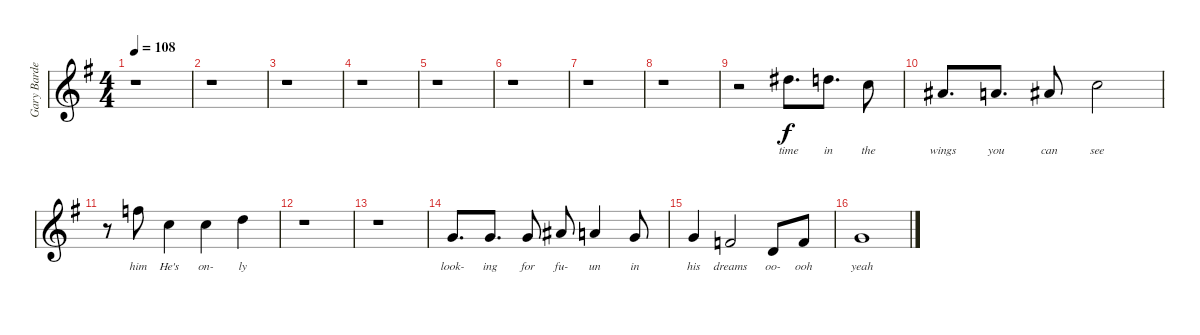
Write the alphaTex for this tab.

\track ("Gary Barden Vocals" "Gary Barde") {instrument lead5charang}
\staff {score}
\tuning (E4 B3 G3 D3 A2 E2) {hide}
\ts (4 4)
\tempo 108
\clef g2
\ks g
r.1{dy f} |
r.1 |
r.1 |
r.1 |
r.1 |
r.1 |
r.1 |
r.1 |
r.2 11.1.8{d lyrics (0 "time") lyrics (1 "") lyrics (2 "") lyrics (3 "") lyrics (4 "")} 10.1.8{d lyrics (0 "in") lyrics (1 "") lyrics (2 "") lyrics (3 "") lyrics (4 "")} 8.1.8{lyrics (0 "the") lyrics (1 "") lyrics (2 "") lyrics (3 "") lyrics (4 "")} |
11.2.8{d lyrics (0 "wings") lyrics (1 "") lyrics (2 "") lyrics (3 "") lyrics (4 "")} 10.2.8{d lyrics (0 "you") lyrics (1 "") lyrics (2 "") lyrics (3 "") lyrics (4 "")} 11.2.8{lyrics (0 "can") lyrics (1 "") lyrics (2 "") lyrics (3 "") lyrics (4 "")} 8.1.2{lyrics (0 "see") lyrics (1 "") lyrics (2 "") lyrics (3 "") lyrics (4 "")} |
r.8 13.1.8{lyrics (0 "him") lyrics (1 "") lyrics (2 "") lyrics (3 "") lyrics (4 "")} 8.1.4{lyrics (0 "He's") lyrics (1 "") lyrics (2 "") lyrics (3 "") lyrics (4 "")} 8.1.4{lyrics (0 "on-") lyrics (1 "") lyrics (2 "") lyrics (3 "") lyrics (4 "")} 10.1.4{lyrics (0 "ly") lyrics (1 "") lyrics (2 "") lyrics (3 "") lyrics (4 "")} |
r.1 |
r.1 |
3.1.8{d lyrics (0 "look-") lyrics (1 "") lyrics (2 "") lyrics (3 "") lyrics (4 "")} 3.1.8{d lyrics (0 "ing") lyrics (1 "") lyrics (2 "") lyrics (3 "") lyrics (4 "")} 3.1.8{lyrics (0 "for") lyrics (1 "") lyrics (2 "") lyrics (3 "") lyrics (4 "")} 6.1.8{lyrics (0 "fu-") lyrics (1 "") lyrics (2 "") lyrics (3 "") lyrics (4 "")} 5.1.4{lyrics (0 "un") lyrics (1 "") lyrics (2 "") lyrics (3 "") lyrics (4 "")} 3.1.8{lyrics (0 "in") lyrics (1 "") lyrics (2 "") lyrics (3 "") lyrics (4 "")} |
3.1.4{lyrics (0 "his") lyrics (1 "") lyrics (2 "") lyrics (3 "") lyrics (4 "")} 6.2.2{lyrics (0 "dreams") lyrics (1 "") lyrics (2 "") lyrics (3 "") lyrics (4 "")} 3.2.8{lyrics (0 "oo-") lyrics (1 "") lyrics (2 "") lyrics (3 "") lyrics (4 "")} 6.2.8{lyrics (0 "ooh") lyrics (1 "") lyrics (2 "") lyrics (3 "") lyrics (4 "")} |
3.1.1{lyrics (0 "yeah") lyrics (1 "") lyrics (2 "") lyrics (3 "") lyrics (4 "")}
